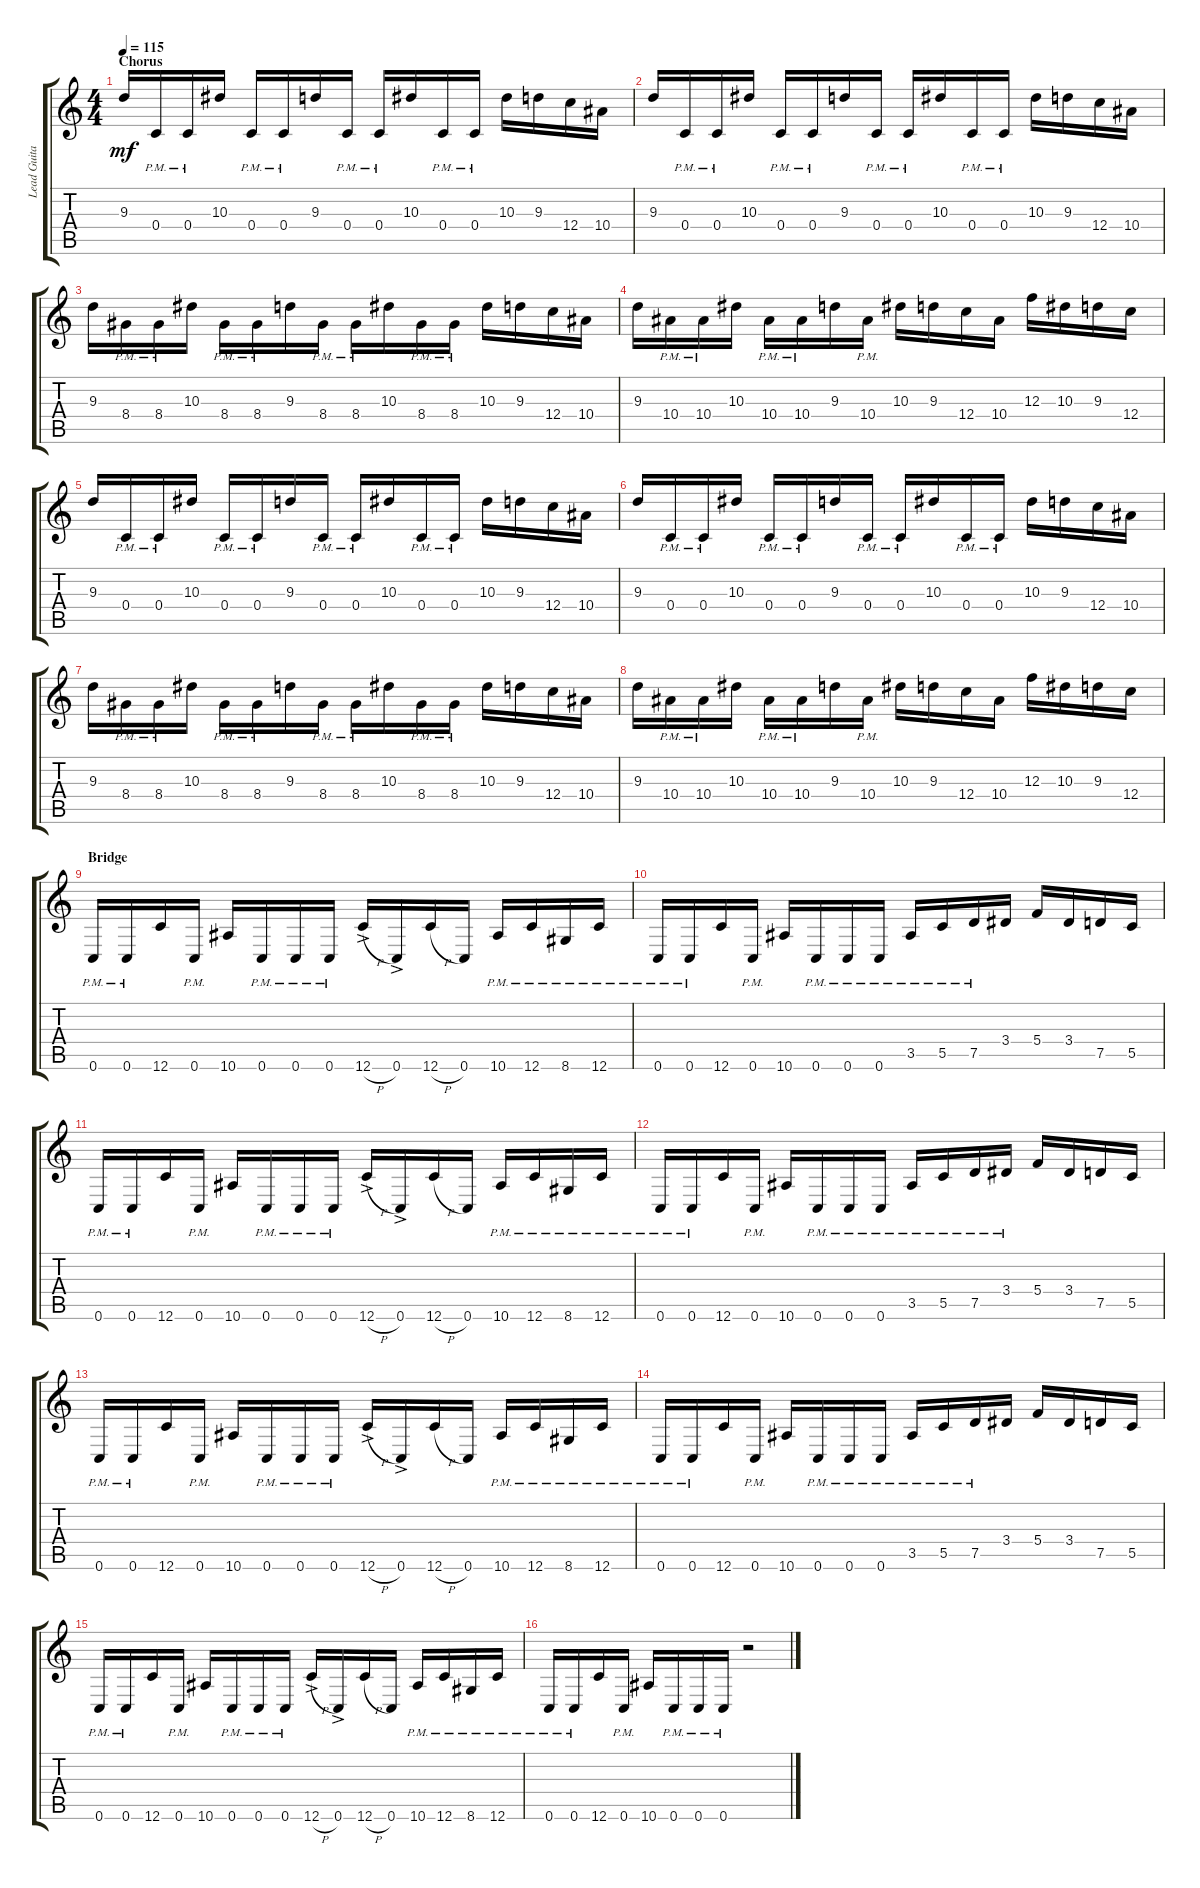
\track ("Lead Guitar " "Lead Guita") {instrument distortionguitar}
\staff {score tabs}
\tuning (D4 A3 F3 C3 G2 C2) {hide}
\ts (4 4)
\section ("" "Chorus")
\tempo 115
\clef g2
\ks c
9.3.16{dy mf} 0.4{pm}.16 0.4{pm}.16 10.3.16 0.4{pm}.16 0.4{pm}.16 9.3.16 0.4{pm}.16 0.4{pm}.16 10.3.16 0.4{pm}.16 0.4{pm}.16 10.3.16 9.3.16 12.4.16 10.4.16 |
9.3.16 0.4{pm}.16 0.4{pm}.16 10.3.16 0.4{pm}.16 0.4{pm}.16 9.3.16 0.4{pm}.16 0.4{pm}.16 10.3.16 0.4{pm}.16 0.4{pm}.16 10.3.16 9.3.16 12.4.16 10.4.16 |
9.3.16 8.4{pm}.16 8.4{pm}.16 10.3.16 8.4{pm}.16 8.4{pm}.16 9.3.16 8.4{pm}.16 8.4{pm}.16 10.3.16 8.4{pm}.16 8.4{pm}.16 10.3.16 9.3.16 12.4.16 10.4.16 |
9.3.16 10.4{pm}.16 10.4{pm}.16 10.3.16 10.4{pm}.16 10.4{pm}.16 9.3.16 10.4{pm}.16 10.3.16 9.3.16 12.4.16 10.4.16 12.3.16 10.3.16 9.3.16 12.4.16 |
9.3.16 0.4{pm}.16 0.4{pm}.16 10.3.16 0.4{pm}.16 0.4{pm}.16 9.3.16 0.4{pm}.16 0.4{pm}.16 10.3.16 0.4{pm}.16 0.4{pm}.16 10.3.16 9.3.16 12.4.16 10.4.16 |
9.3.16 0.4{pm}.16 0.4{pm}.16 10.3.16 0.4{pm}.16 0.4{pm}.16 9.3.16 0.4{pm}.16 0.4{pm}.16 10.3.16 0.4{pm}.16 0.4{pm}.16 10.3.16 9.3.16 12.4.16 10.4.16 |
9.3.16 8.4{pm}.16 8.4{pm}.16 10.3.16 8.4{pm}.16 8.4{pm}.16 9.3.16 8.4{pm}.16 8.4{pm}.16 10.3.16 8.4{pm}.16 8.4{pm}.16 10.3.16 9.3.16 12.4.16 10.4.16 |
9.3.16 10.4{pm}.16 10.4{pm}.16 10.3.16 10.4{pm}.16 10.4{pm}.16 9.3.16 10.4{pm}.16 10.3.16 9.3.16 12.4.16 10.4.16 12.3.16 10.3.16 9.3.16 12.4.16 |
\section ("" "Bridge")
0.6{pm}.16 0.6{pm}.16 12.6.16 0.6{pm}.16 10.6.16 0.6{pm}.16 0.6{pm}.16 0.6{pm}.16 12.6{h ac}.16 0.6{ac}.16 12.6{h}.16 0.6.16 10.6{pm}.16 12.6{pm}.16 8.6{pm}.16 12.6{pm}.16 |
0.6{pm}.16 0.6{pm}.16 12.6.16 0.6{pm}.16 10.6.16 0.6{pm}.16 0.6{pm}.16 0.6{pm}.16 3.5{pm}.16 5.5{pm}.16 7.5{pm}.16 3.4.16 5.4.16 3.4.16 7.5.16 5.5.16 |
0.6{pm}.16 0.6{pm}.16 12.6.16 0.6{pm}.16 10.6.16 0.6{pm}.16 0.6{pm}.16 0.6{pm}.16 12.6{h ac}.16 0.6{ac}.16 12.6{h}.16 0.6.16 10.6{pm}.16 12.6{pm}.16 8.6{pm}.16 12.6{pm}.16 |
0.6{pm}.16 0.6{pm}.16 12.6.16 0.6{pm}.16 10.6.16 0.6{pm}.16 0.6{pm}.16 0.6{pm}.16 3.5{pm}.16 5.5{pm}.16 7.5{pm}.16 3.4{pm}.16 5.4.16 3.4.16 7.5.16 5.5.16 |
0.6{pm}.16 0.6{pm}.16 12.6.16 0.6{pm}.16 10.6.16 0.6{pm}.16 0.6{pm}.16 0.6{pm}.16 12.6{h ac}.16 0.6{ac}.16 12.6{h}.16 0.6.16 10.6{pm}.16 12.6{pm}.16 8.6{pm}.16 12.6{pm}.16 |
0.6{pm}.16 0.6{pm}.16 12.6.16 0.6{pm}.16 10.6.16 0.6{pm}.16 0.6{pm}.16 0.6{pm}.16 3.5{pm}.16 5.5{pm}.16 7.5{pm}.16 3.4.16 5.4.16 3.4.16 7.5.16 5.5.16 |
0.6{pm}.16 0.6{pm}.16 12.6.16 0.6{pm}.16 10.6.16 0.6{pm}.16 0.6{pm}.16 0.6{pm}.16 12.6{h ac}.16 0.6{ac}.16 12.6{h}.16 0.6.16 10.6{pm}.16 12.6{pm}.16 8.6{pm}.16 12.6{pm}.16 |
0.6{pm}.16 0.6{pm}.16 12.6.16 0.6{pm}.16 10.6.16 0.6{pm}.16 0.6{pm}.16 0.6{pm}.16 r.2
